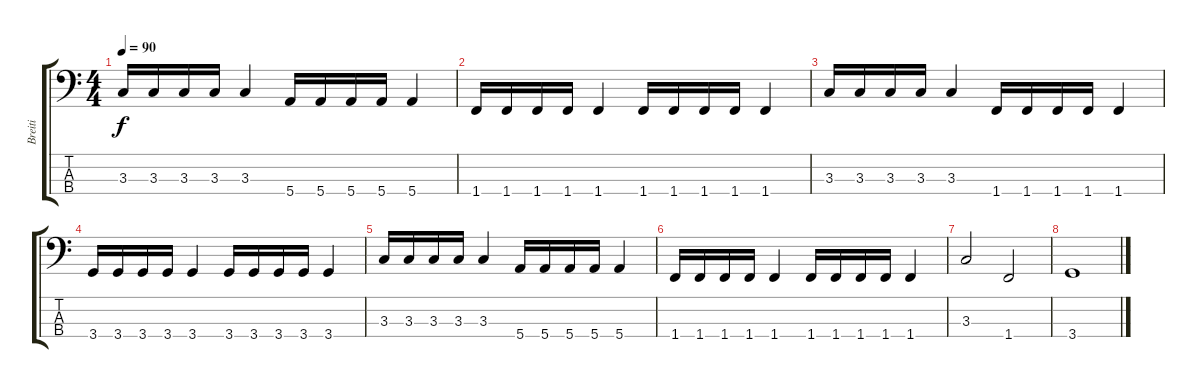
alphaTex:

\track ("Breiti" "Breiti") {instrument electricbasspick}
\staff {score tabs}
\tuning (G2 D2 A1 E1) {hide}
\ts (4 4)
\tempo 90
\clef f4
\ks c
3.3.16{dy f} 3.3.16 3.3.16 3.3.16 3.3.4 5.4.16 5.4.16 5.4.16 5.4.16 5.4.4 |
1.4.16 1.4.16 1.4.16 1.4.16 1.4.4 1.4.16 1.4.16 1.4.16 1.4.16 1.4.4 |
3.3.16 3.3.16 3.3.16 3.3.16 3.3.4 1.4.16 1.4.16 1.4.16 1.4.16 1.4.4 |
3.4.16 3.4.16 3.4.16 3.4.16 3.4.4 3.4.16 3.4.16 3.4.16 3.4.16 3.4.4 |
3.3.16 3.3.16 3.3.16 3.3.16 3.3.4 5.4.16 5.4.16 5.4.16 5.4.16 5.4.4 |
1.4.16 1.4.16 1.4.16 1.4.16 1.4.4 1.4.16 1.4.16 1.4.16 1.4.16 1.4.4 |
3.3.2 1.4.2 |
3.4.1
